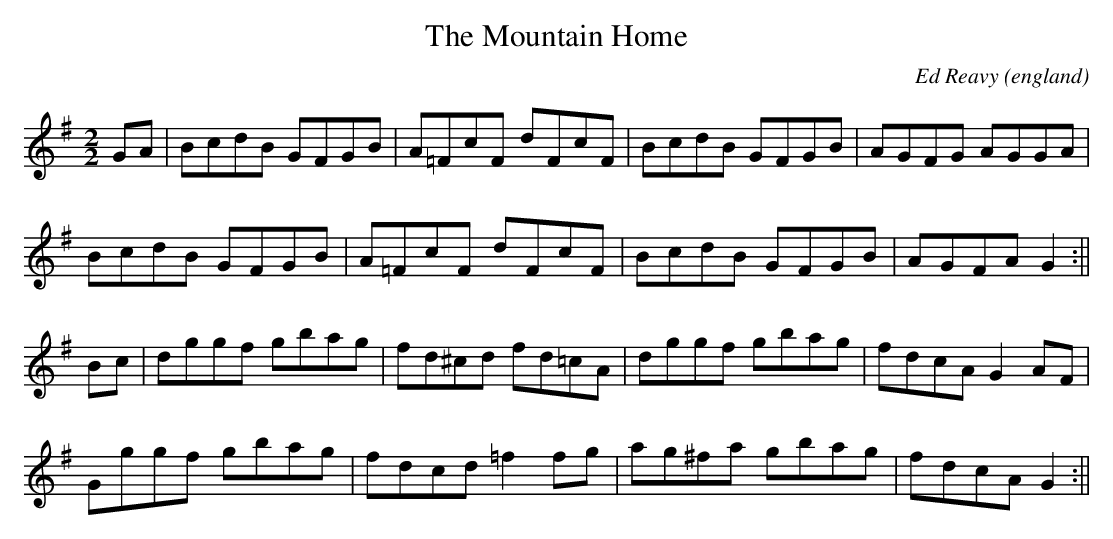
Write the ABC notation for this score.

X:1
T:The Mountain Home
O:england
C:Ed Reavy
M:2/2
L:1/8
K:G
GA|BcdB GFGB|A=FcF dFcF|BcdB GFGB|AGFG AGGA|
BcdB GFGB|A=FcF dFcF|BcdB GFGB|AGFA G2:||
Bc|dggf gbag|fd^cd fd=cA|dggf gbag|fdcA G2 AF|
Gggf gbag|fdcd =f2 fg|ag^fa gbag|fdcA G2:||
